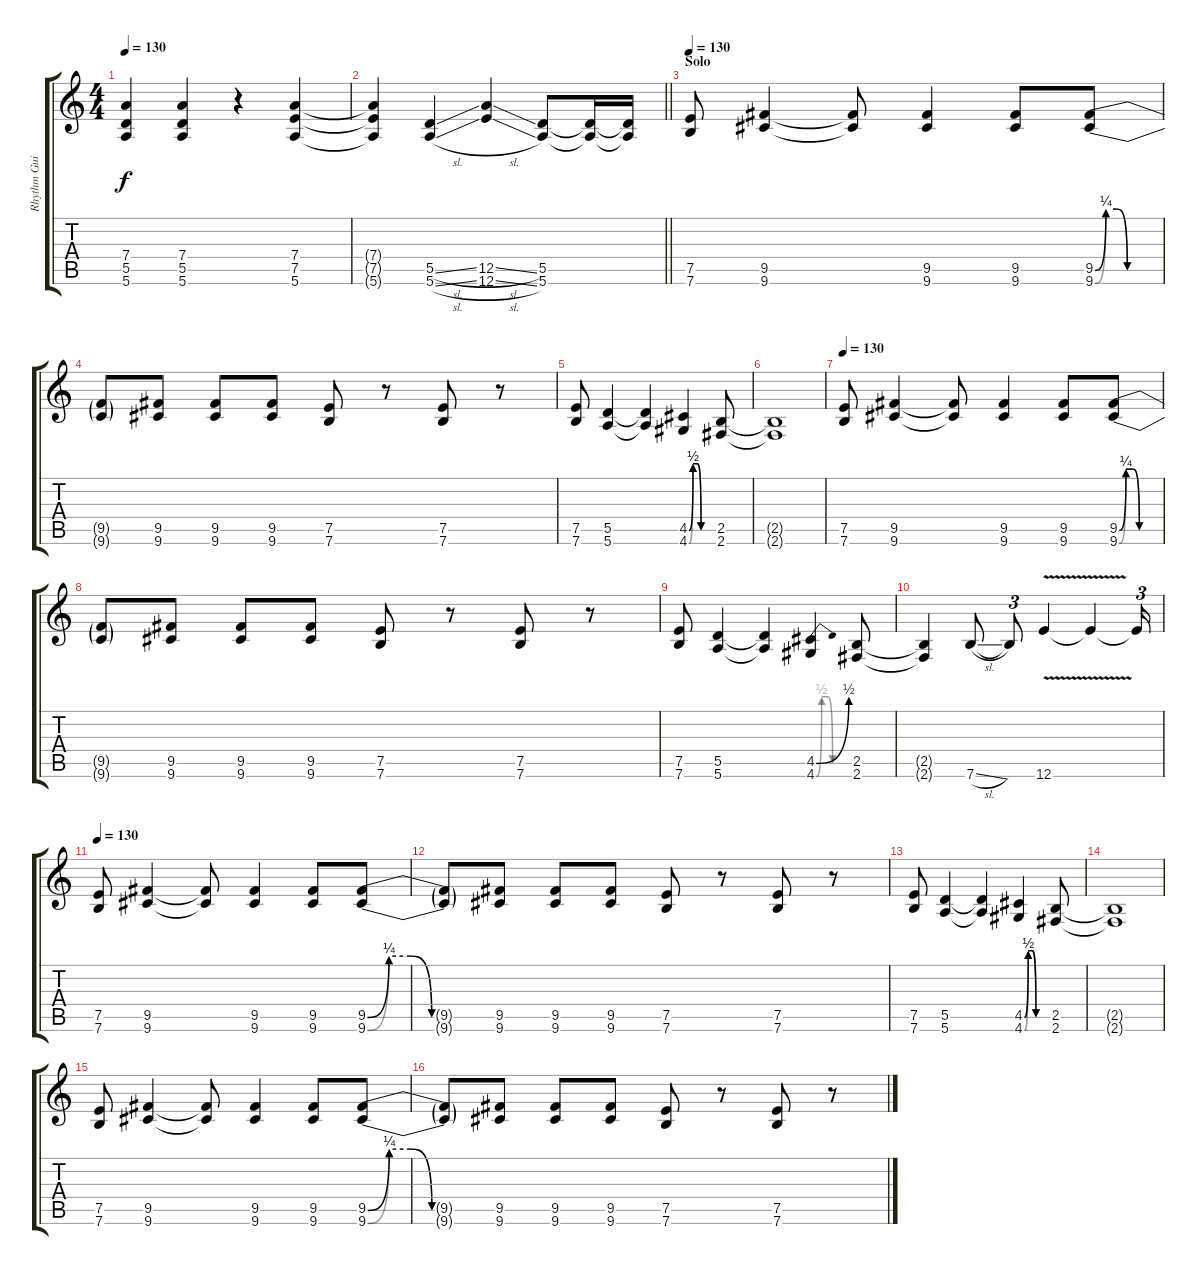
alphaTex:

\track ("Rhythm Guitar" "Rhythm Gui") {instrument distortionguitar}
\staff {score tabs}
\tuning (E4 B3 G3 D3 A2 E2) {hide}
\ts (4 4)
\tempo 130
\clef g2
\ks c
(7.4 5.5 5.6).4{dy f} (7.4 5.5 5.6).4 r.4 (7.4 7.5 5.6).4 |
\barLineRight lightlight
(7.4{t} 7.5{t} 5.6{t}).4 (5.5{sl} 5.6{sl}).4 (12.5{sl} 12.6{sl}).4 (5.5 5.6).8 (5.5{t} 5.6{t}).16 (5.5{t} 5.6{t}).16 |
\section ("" "Solo")
\tempo 130
(7.5 7.6).8{volume 16 instrument distortionguitar} (9.5 9.6).4 (9.5{t} 9.6{t}).8 (9.5 9.6).4 (9.5 9.6).8 (9.5{be (custom 0 0 10 1 20 1 30 0 60 0)} 9.6{be (custom 0 0 10 1 20 1 30 0 60 0)}).8 |
(9.5{t} 9.6{t}).8 (9.5 9.6).8 (9.5 9.6).8 (9.5 9.6).8 (7.5 7.6).8 r.8 (7.5 7.6).8 r.8 |
(7.5 7.6).8 (5.5 5.6).4 (5.5{t} 5.6{t}).4 (4.5{be (custom 0 0 10 2 20 2 30 0 60 0)} 4.6{be (custom 0 0 10 2 20 2 30 0 60 0)}).4 (2.5 2.6).8 |
(2.5{t} 2.6{t}).1 |
\tempo 130
(7.5 7.6).8{volume 16 instrument distortionguitar} (9.5 9.6).4 (9.5{t} 9.6{t}).8 (9.5 9.6).4 (9.5 9.6).8 (9.5{be (custom 0 0 10 1 20 1 30 0 60 0)} 9.6{be (custom 0 0 10 1 20 1 30 0 60 0)}).8 |
(9.5{t} 9.6{t}).8 (9.5 9.6).8 (9.5 9.6).8 (9.5 9.6).8 (7.5 7.6).8 r.8 (7.5 7.6).8 r.8 |
(7.5 7.6).8 (5.5 5.6).4 (5.5{t} 5.6{t}).4 (4.5{be (bend 0 0 60 2)} 4.6{be (custom 0 0 10 2 20 2 30 0 60 0)}).4 (2.5 2.6).8 |
(2.5{t} 2.6{t}).4 7.6{sl}.8 7.6{t}.8{tu (3 2)} 12.6{v}.4 12.6{t}.4 12.6{t}.16{tu (3 2)} |
\tempo 130
(7.5 7.6).8{volume 16 instrument distortionguitar} (9.5 9.6).4 (9.5{t} 9.6{t}).8 (9.5 9.6).4 (9.5 9.6).8 (9.5{be (custom 0 0 10 1 20 1 30 0 60 0)} 9.6{be (custom 0 0 10 1 20 1 30 0 60 0)}).8 |
(9.5{t} 9.6{t}).8 (9.5 9.6).8 (9.5 9.6).8 (9.5 9.6).8 (7.5 7.6).8 r.8 (7.5 7.6).8 r.8 |
(7.5 7.6).8 (5.5 5.6).4 (5.5{t} 5.6{t}).4 (4.5{be (custom 0 0 10 2 20 2 30 0 60 0)} 4.6{be (custom 0 0 10 2 20 2 30 0 60 0)}).4 (2.5 2.6).8 |
(2.5{t} 2.6{t}).1 |
(7.5 7.6).8 (9.5 9.6).4 (9.5{t} 9.6{t}).8 (9.5 9.6).4 (9.5 9.6).8 (9.5{be (custom 0 0 10 1 20 1 30 0 60 0)} 9.6{be (custom 0 0 10 1 20 1 30 0 60 0)}).8 |
(9.5{t} 9.6{t}).8 (9.5 9.6).8 (9.5 9.6).8 (9.5 9.6).8 (7.5 7.6).8 r.8 (7.5 7.6).8 r.8
